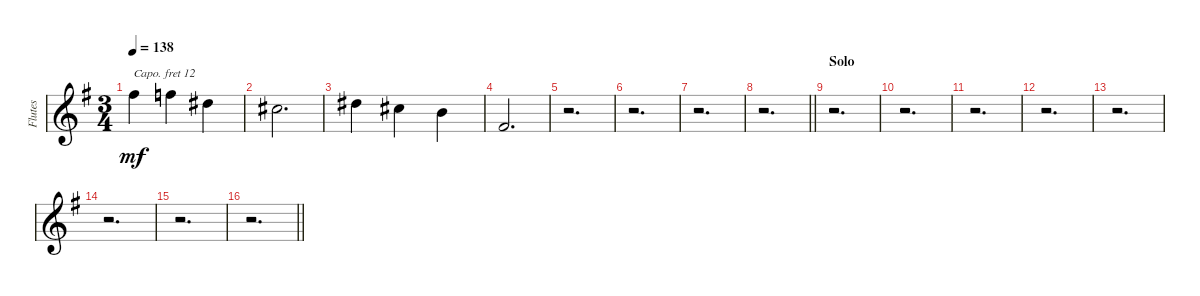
\track ("Flutes" "Flutes") {instrument flute}
\staff {score}
\capo 12
\tuning (Eb4 Bb3 Gb3 Db3 Ab2 Eb2) {hide}
\ts (3 4)
\tempo 138
\clef g2
\ks eminor
8.2.4{dy mf} 7.2.4 5.2.4 |
3.2.2{d} |
5.2.4 7.3.4 5.3.4 |
5.4.2{d} |
r.2{d} |
r.2{d} |
r.2{d} |
\barLineRight lightlight
r.2{d} |
\section ("" "Solo")
r.2{d} |
r.2{d} |
r.2{d} |
r.2{d} |
r.2{d} |
r.2{d} |
r.2{d} |
\barLineRight lightlight
r.2{d}
